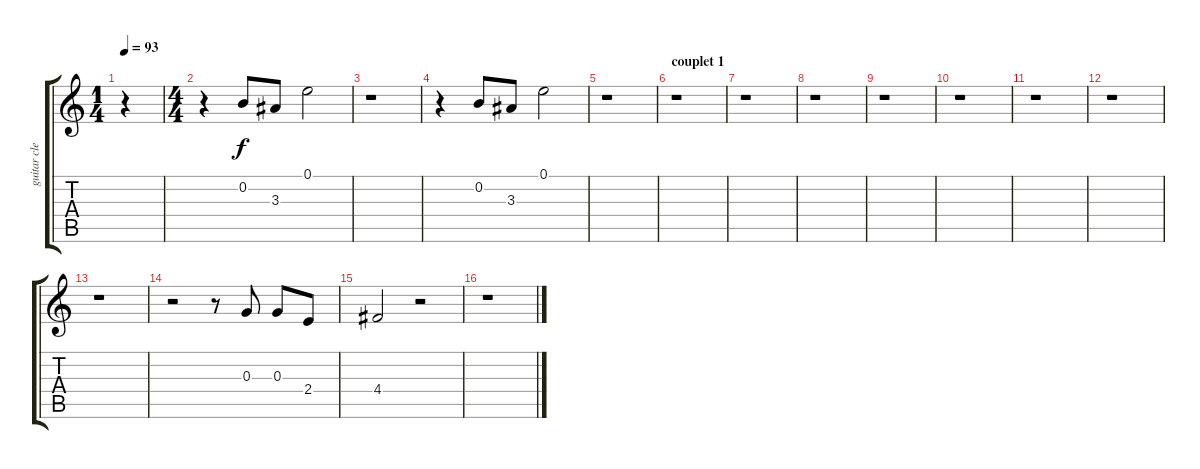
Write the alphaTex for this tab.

\track ("guitar clean 2" "guitar cle") {instrument electricguitarclean}
\staff {score tabs}
\tuning (E4 B3 G3 D3 A2 E2) {hide}
\ts (1 4)
\tempo 93
\clef g2
\ks c
r.4{dy f instrument electricguitarclean} |
\ts (4 4)
r.4 0.2.8 3.3.8 0.1.2 |
r.1 |
r.4 0.2.8 3.3.8 0.1.2 |
r.1 |
\section ("" "couplet 1")
r.1 |
r.1 |
r.1 |
r.1 |
r.1 |
r.1 |
r.1 |
r.1 |
r.2 r.8 0.3.8 0.3.8 2.4.8 |
4.4.2 r.2 |
r.1
